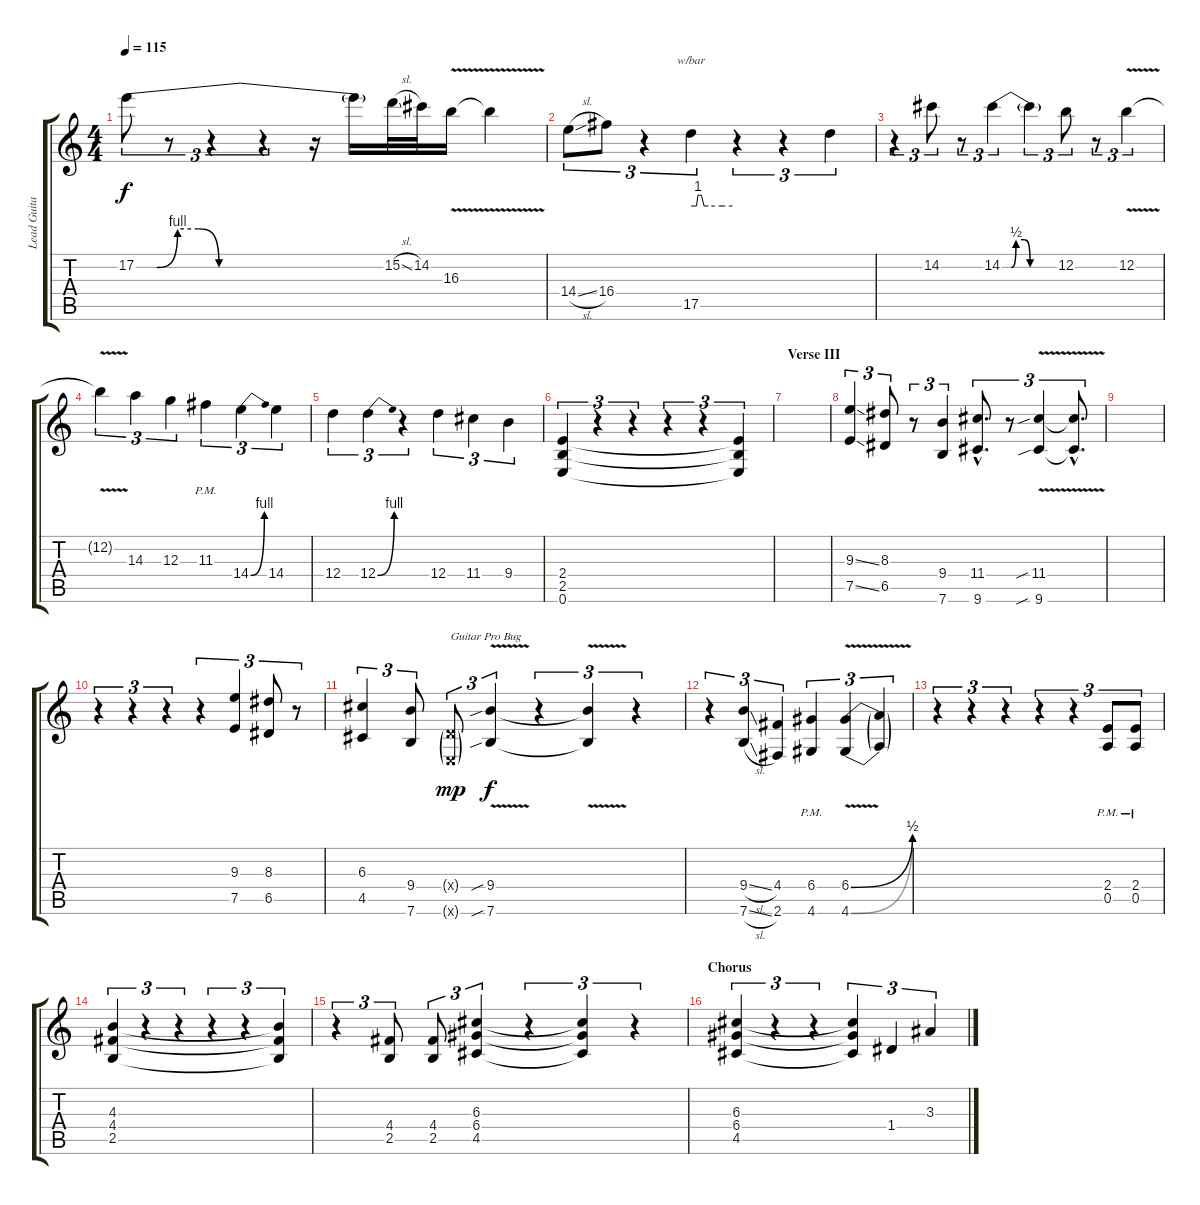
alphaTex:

\track ("Lead Guitar" "Lead Guita") {instrument distortionguitar}
\staff {score tabs}
\tuning (E4 B3 G3 D3 A2 E2) {hide}
\ts (4 4)
\tempo 115
\clef g2
\ks c
17.2{be (custom 0 0 5 0 10 4 15 4 20 0 27 0 30 0 45 0 60 0)}.8{tu (3 2) dy f} r.8{tu (3 2)} r.4{tu (3 2)} r.4{tu (3 2)} r.16 17.2{t}.16 15.2{sl}.32 14.2.32 16.3{v}.16 16.3{t}.4 |
14.4{sl}.8{tu (3 2)} 16.4.8{tu (3 2)} r.4{tu (3 2)} 17.5.4{tu (3 2) tbe (custom default 0 0 8 0 10 4 15 4 19 0 22 0 25 0 45 0 60 0)} r.4{tu (3 2)} r.4{tu (3 2)} 17.5{t}.4{tu (3 2)} |
r.4{tu (3 2)} 14.2.8{tu (3 2)} r.8{tu (3 2)} 14.2{be (custom 0 0 5 0 10 0 15 2 24 2 30 0 45 0 60 0)}.4{tu (3 2)} 14.2{t}.4{tu (3 2)} 12.2.8{tu (3 2)} r.8{tu (3 2)} 12.2{v}.4{tu (3 2)} |
12.2{t}.4{tu (3 2)} 14.3.4{tu (3 2)} 12.3.4{tu (3 2)} 11.3{pm}.4{tu (3 2)} 14.4{be (bend 0 0 60 4)}.4{tu (3 2)} 14.4.4{tu (3 2)} |
12.4.4{tu (3 2)} 12.4{be (bend 0 0 60 4)}.4{tu (3 2)} r.4{tu (3 2)} 12.4.4{tu (3 2)} 11.4.4{tu (3 2)} 9.4.4{tu (3 2)} |
(2.4 2.5 0.6).4{tu (3 2) volume 14} r.4{tu (3 2)} r.4{tu (3 2)} r.4{tu (3 2)} r.4{tu (3 2)} (2.4{t} 2.5{t} 0.6{t}).4{tu (3 2)} |
\section ("" "Verse III")
|
(9.3{ss} 7.5{ss}).4{tu (3 2)} (8.3 6.5).8{tu (3 2)} r.8{tu (3 2)} (9.4 7.6).4{tu (3 2)} (11.4{hac} 9.6{hac}).8{d tu (3 2)} r.8{tu (3 2)} (11.4{v sib} 9.6{v sib}).4{tu (3 2)} (11.4{hac t} 9.6{hac t}).8{d tu (3 2)} |
|
r.4{tu (3 2)} r.4{tu (3 2)} r.4{tu (3 2)} r.4{tu (3 2)} (9.3 7.5).4{tu (3 2)} (8.3 6.5).8{tu (3 2)} r.8{tu (3 2)} |
(6.3 4.5).4{tu (3 2)} (9.4 7.6).8{tu (3 2)} (0.4{g x} 0.6{g x}).8{tu (3 2) txt "Guitar Pro Bug" dy mp} (9.4{v sib} 7.6{v sib}).4{tu (3 2) dy f} r.4{tu (3 2)} (9.4{t} 7.6{t}).4{tu (3 2)} r.4{tu (3 2)} |
r.4{tu (3 2)} (9.4{sl} 7.6{sl}).4{tu (3 2)} (4.4 2.6).4{tu (3 2)} (6.4{pm} 4.6{pm}).4{tu (3 2)} (6.4{be (bend 0 0 60 2) v} 4.6{be (bend 0 0 60 2) v}).4{tu (3 2)} (6.4{t} 4.6{t}).4{tu (3 2)} |
r.4{tu (3 2)} r.4{tu (3 2)} r.4{tu (3 2)} r.4{tu (3 2)} r.4{tu (3 2)} (2.4{pm} 0.5{pm}).8{tu (3 2)} (2.4{pm} 0.5{pm}).8{tu (3 2)} |
(4.3 4.4 2.5).4{tu (3 2)} r.4{tu (3 2)} r.4{tu (3 2)} r.4{tu (3 2)} r.4{tu (3 2)} (4.3{t} 4.4{t} 2.5{t}).4{tu (3 2)} |
r.4{tu (3 2)} (4.4 2.5).8{tu (3 2)} (4.4 2.5).8{tu (3 2)} (6.3 6.4 4.5).4{tu (3 2)} r.4{tu (3 2)} (6.3{t} 6.4{t} 4.5{t}).4{tu (3 2)} r.4{tu (3 2)} |
\section ("" "Chorus")
(6.3 6.4 4.5).4{tu (3 2)} r.4{tu (3 2)} r.4{tu (3 2)} (6.3{t} 6.4{t} 4.5{t}).4{tu (3 2)} 1.4.4{tu (3 2) volume 14} 3.3.4{tu (3 2)}
